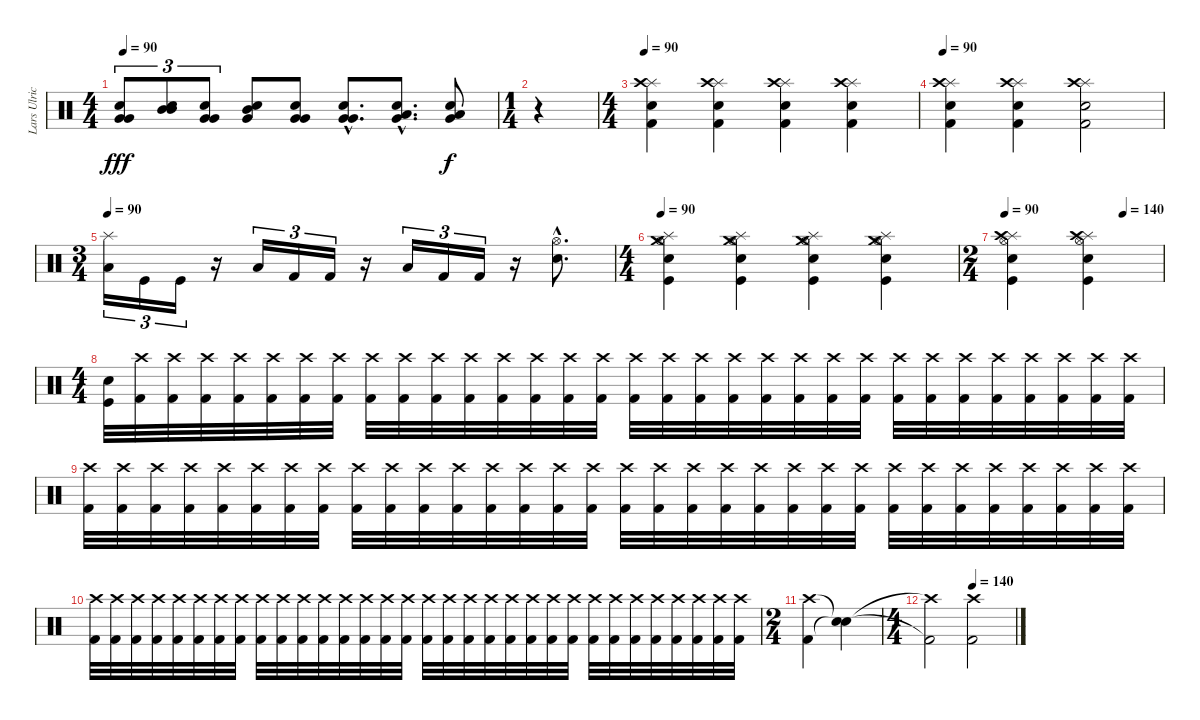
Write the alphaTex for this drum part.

\track ("Lars Ulrich (Drums)" "Lars Ulric") {instrument percussion}
\staff {score}
\articulation defaults
\ts (4 4)
\tempo 90
\clef neutral
\ks c
("Very Low Tom (hit)" "Very Low Tom (hit)" "Electric Snare (hit)").8{tu (3 2) dy fff} ("Mid Tom (hit)" "Mid Tom (hit)" "Electric Snare (hit)").8{tu (3 2)} ("Very Low Tom (hit)" "Very Low Tom (hit)" "Electric Snare (hit)").8{tu (3 2)} ("Mid Tom (hit)" "Very Low Tom (hit)" "Electric Snare (hit)").8 ("Very Low Tom (hit)" "Very Low Tom (hit)" "Electric Snare (hit)").8 ("Very Low Tom (hit)"{hac} "Very Low Tom (hit)"{hac} "Electric Snare (hit)"{hac}).8{d} ("Low Floor Tom (hit)"{hac} "Very Low Tom (hit)"{hac} "Electric Snare (hit)"{hac}).8{d} ("Low Floor Tom (hit)" "Very Low Tom (hit)" "Electric Snare (hit)").8{dy f} |
\ts (1 4)
r.4 |
\ts (4 4)
\tempo 90
("Splash (hit)" "Crash high (hit)" "Snare (hit) 2" "Kick (hit) 2").4 ("Splash (hit)" "Crash high (hit)" "Snare (hit) 2" "Kick (hit) 2").4 ("Splash (hit)" "Crash high (hit)" "Snare (hit) 2" "Kick (hit) 2").4 ("Splash (hit)" "Crash high (hit)" "Snare (hit) 2" "Kick (hit) 2").4 |
\tempo 90
("Splash (hit)" "Crash high (hit)" "Snare (hit) 2" "Kick (hit) 2").4 ("Splash (hit)" "Crash high (hit)" "Snare (hit) 2" "Kick (hit) 2").4 ("Splash (hit)" "Crash high (hit)" "Snare (hit) 2" "Kick (hit) 2").2 |
\ts (3 4)
\tempo 90
("Splash (hit)" "Low Floor Tom (hit)").16{tu (3 2)} "Kick (hit)".16{tu (3 2)} "Kick (hit)".16{tu (3 2)} r.16 "Low Floor Tom (hit)".16{tu (3 2)} "Kick (hit) 2".16{tu (3 2)} "Kick (hit) 2".16{tu (3 2)} r.16 "Low Floor Tom (hit)".16{tu (3 2)} "Kick (hit) 2".16{tu (3 2)} "Kick (hit) 2".16{tu (3 2)} r.16 ("Hi-Hat (open)"{hac} "Electric Snare (hit)"{hac}).8{d} |
\ts (4 4)
\tempo 90
("Splash (hit)" "Crash medium (hit)" "Hi-Hat (open)" "Kick (hit)" "Electric Snare (hit)").4 ("Splash (hit)" "Crash medium (hit)" "Hi-Hat (open)" "Kick (hit)" "Electric Snare (hit)").4 ("Splash (hit)" "Crash medium (hit)" "Hi-Hat (open)" "Kick (hit)" "Electric Snare (hit)").4 ("Splash (hit)" "Crash medium (hit)" "Hi-Hat (open)" "Kick (hit)" "Electric Snare (hit)").4 |
\ts (2 4)
\tempo 90
\tempo (140 0.75)
("Splash (hit)" "Crash high (hit)" "Hi-Hat (open)" "Kick (hit)" "Electric Snare (hit)").4 ("Splash (hit)" "Crash high (hit)" "Hi-Hat (open)" "Kick (hit)" "Electric Snare (hit)").4 |
\ts (4 4)
("Kick (hit)" "Electric Snare (hit)").32 ("Crash high (hit)" "Kick (hit) 2").32 ("Crash high (hit)" "Kick (hit) 2").32 ("Crash high (hit)" "Kick (hit) 2").32 ("Crash high (hit)" "Kick (hit) 2").32 ("Crash high (hit)" "Kick (hit) 2").32 ("Crash high (hit)" "Kick (hit) 2").32 ("Crash high (hit)" "Kick (hit) 2").32 ("Crash high (hit)" "Kick (hit) 2").32 ("Crash high (hit)" "Kick (hit) 2").32 ("Crash high (hit)" "Kick (hit) 2").32 ("Crash high (hit)" "Kick (hit) 2").32 ("Crash high (hit)" "Kick (hit) 2").32 ("Crash high (hit)" "Kick (hit) 2").32 ("Crash high (hit)" "Kick (hit) 2").32 ("Crash high (hit)" "Kick (hit) 2").32 ("Crash high (hit)" "Kick (hit) 2").32 ("Crash high (hit)" "Kick (hit) 2").32 ("Crash high (hit)" "Kick (hit) 2").32 ("Crash high (hit)" "Kick (hit) 2").32 ("Crash high (hit)" "Kick (hit) 2").32 ("Crash high (hit)" "Kick (hit) 2").32 ("Crash high (hit)" "Kick (hit) 2").32 ("Crash high (hit)" "Kick (hit) 2").32 ("Crash high (hit)" "Kick (hit) 2").32 ("Crash high (hit)" "Kick (hit) 2").32 ("Crash high (hit)" "Kick (hit) 2").32 ("Crash high (hit)" "Kick (hit) 2").32 ("Crash high (hit)" "Kick (hit) 2").32 ("Crash high (hit)" "Kick (hit) 2").32 ("Crash high (hit)" "Kick (hit) 2").32 ("Crash high (hit)" "Kick (hit) 2").32 |
("Crash high (hit)" "Kick (hit) 2").32 ("Crash high (hit)" "Kick (hit) 2").32 ("Crash high (hit)" "Kick (hit) 2").32 ("Crash high (hit)" "Kick (hit) 2").32 ("Crash high (hit)" "Kick (hit) 2").32 ("Crash high (hit)" "Kick (hit) 2").32 ("Crash high (hit)" "Kick (hit) 2").32 ("Crash high (hit)" "Kick (hit) 2").32 ("Crash high (hit)" "Kick (hit) 2").32 ("Crash high (hit)" "Kick (hit) 2").32 ("Crash high (hit)" "Kick (hit) 2").32 ("Crash high (hit)" "Kick (hit) 2").32 ("Crash high (hit)" "Kick (hit) 2").32 ("Crash high (hit)" "Kick (hit) 2").32 ("Crash high (hit)" "Kick (hit) 2").32 ("Crash high (hit)" "Kick (hit) 2").32 ("Crash high (hit)" "Kick (hit) 2").32 ("Crash high (hit)" "Kick (hit) 2").32 ("Crash high (hit)" "Kick (hit) 2").32 ("Crash high (hit)" "Kick (hit) 2").32 ("Crash high (hit)" "Kick (hit) 2").32 ("Crash high (hit)" "Kick (hit) 2").32 ("Crash high (hit)" "Kick (hit) 2").32 ("Crash high (hit)" "Kick (hit) 2").32 ("Crash high (hit)" "Kick (hit) 2").32 ("Crash high (hit)" "Kick (hit) 2").32 ("Crash high (hit)" "Kick (hit) 2").32 ("Crash high (hit)" "Kick (hit) 2").32 ("Crash high (hit)" "Kick (hit) 2").32 ("Crash high (hit)" "Kick (hit) 2").32 ("Crash high (hit)" "Kick (hit) 2").32 ("Crash high (hit)" "Kick (hit) 2").32 |
("Crash high (hit)" "Kick (hit) 2").32 ("Crash high (hit)" "Kick (hit) 2").32 ("Crash high (hit)" "Kick (hit) 2").32 ("Crash high (hit)" "Kick (hit) 2").32 ("Crash high (hit)" "Kick (hit) 2").32 ("Crash high (hit)" "Kick (hit) 2").32 ("Crash high (hit)" "Kick (hit) 2").32 ("Crash high (hit)" "Kick (hit) 2").32 ("Crash high (hit)" "Kick (hit) 2").32 ("Crash high (hit)" "Kick (hit) 2").32 ("Crash high (hit)" "Kick (hit) 2").32 ("Crash high (hit)" "Kick (hit) 2").32 ("Crash high (hit)" "Kick (hit) 2").32 ("Crash high (hit)" "Kick (hit) 2").32 ("Crash high (hit)" "Kick (hit) 2").32 ("Crash high (hit)" "Kick (hit) 2").32 ("Crash high (hit)" "Kick (hit) 2").32 ("Crash high (hit)" "Kick (hit) 2").32 ("Crash high (hit)" "Kick (hit) 2").32 ("Crash high (hit)" "Kick (hit) 2").32 ("Crash high (hit)" "Kick (hit) 2").32 ("Crash high (hit)" "Kick (hit) 2").32 ("Crash high (hit)" "Kick (hit) 2").32 ("Crash high (hit)" "Kick (hit) 2").32 ("Crash high (hit)" "Kick (hit) 2").32 ("Crash high (hit)" "Kick (hit) 2").32 ("Crash high (hit)" "Kick (hit) 2").32 ("Crash high (hit)" "Kick (hit) 2").32 ("Crash high (hit)" "Kick (hit) 2").32 ("Crash high (hit)" "Kick (hit) 2").32 ("Crash high (hit)" "Kick (hit) 2").32 ("Crash high (hit)" "Kick (hit) 2").32 |
\ts (2 4)
("Crash high (hit)" "Kick (hit) 2").4 ("Snare (hit)"{t} "Snare (hit)"{t}).4 |
\ts (4 4)
\tempo (140 0.5)
("Crash high (hit)"{t} "Kick (hit) 2"{t}).2 ("Crash high (hit)" "Kick (hit) 2").2
